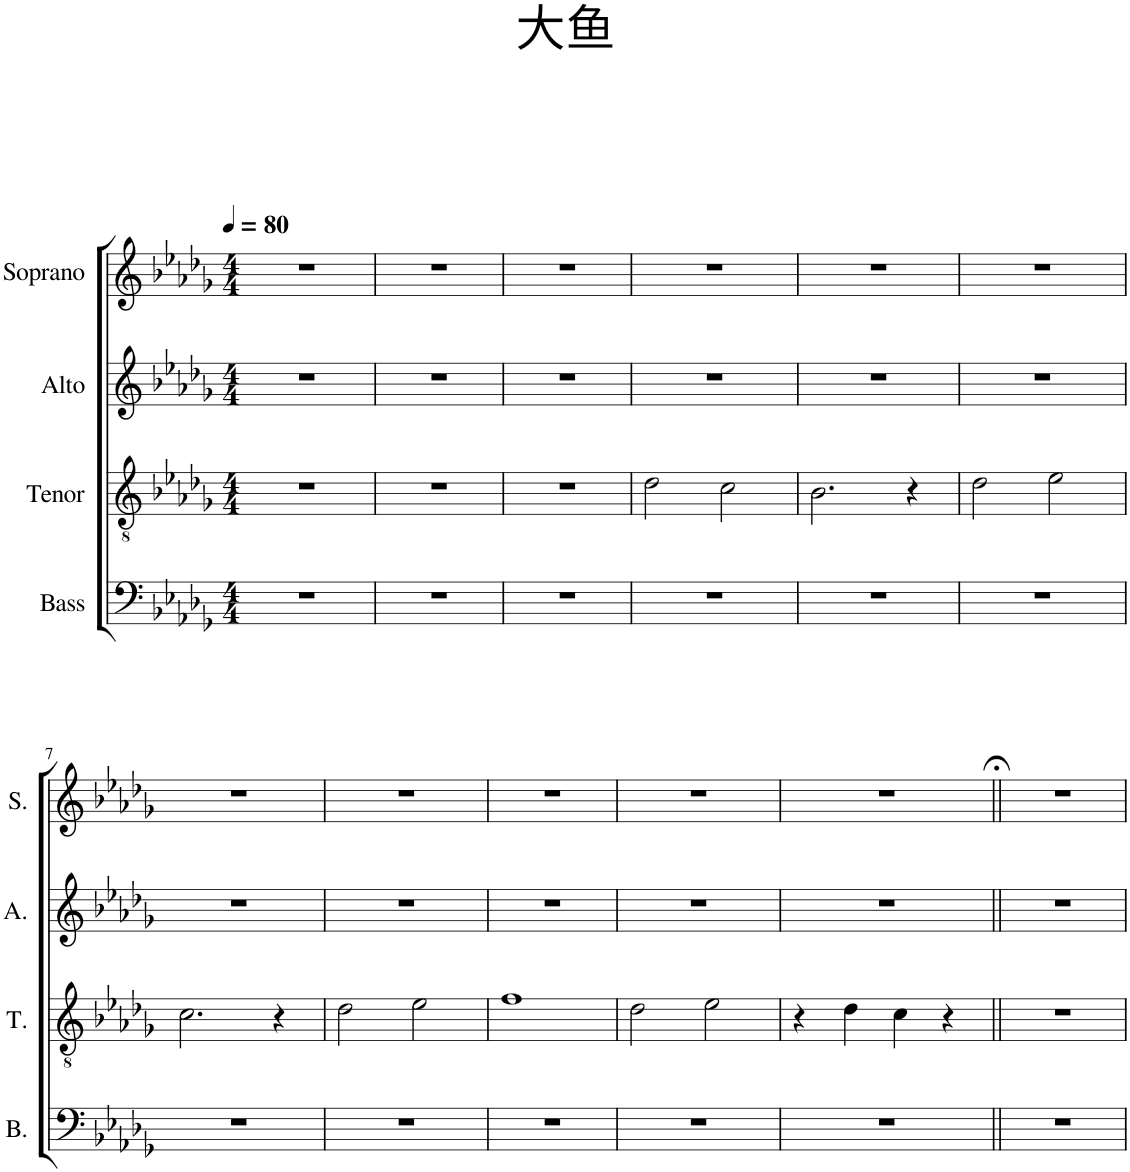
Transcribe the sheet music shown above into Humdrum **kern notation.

**kern	**kern	**kern	**kern
*part4	*part3	*part2	*part1
*staff4	*staff3	*staff2	*staff1
*I"Bass	*I"Tenor	*I"Alto	*I"Soprano
*I'B.	*I'T.	*I'A.	*I'S.
*clefF4	*clefGv2	*clefG2	*clefG2
*k[b-e-a-d-g-]	*k[b-e-a-d-g-]	*k[b-e-a-d-g-]	*k[b-e-a-d-g-]
*M4/4	*M4/4	*M4/4	*M4/4
*MM80	*MM80	*MM80	*MM80
=1	=1	=1	=1
1r	1r	1r	1r
=2	=2	=2	=2
1r	1r	1r	1r
=3	=3	=3	=3
1r	1r	1r	1r
=4	=4	=4	=4
1r	2d-\	1r	1r
.	2c\	.	.
=5	=5	=5	=5
1r	2.B-\	1r	1r
.	4r	.	.
=6	=6	=6	=6
1r	2d-\	1r	1r
.	2e-\	.	.
!!LO:LB:g=z
=7	=7	=7	=7
1r	2.c\	1r	1r
.	4r	.	.
=8	=8	=8	=8
1r	2d-\	1r	1r
.	2e-\	.	.
=9	=9	=9	=9
1r	1f	1r	1r
=10	=10	=10	=10
1r	2d-\	1r	1r
.	2e-\	.	.
=11	=11	=11	=11
1r	4r	1r	1r
.	4d-\	.	.
.	4c\	.	.
.	4r	.	.
=12||	=12||	=12||	=12||
1r	1r	1r	1r
=	=	=	=
*-	*-	*-	*-
